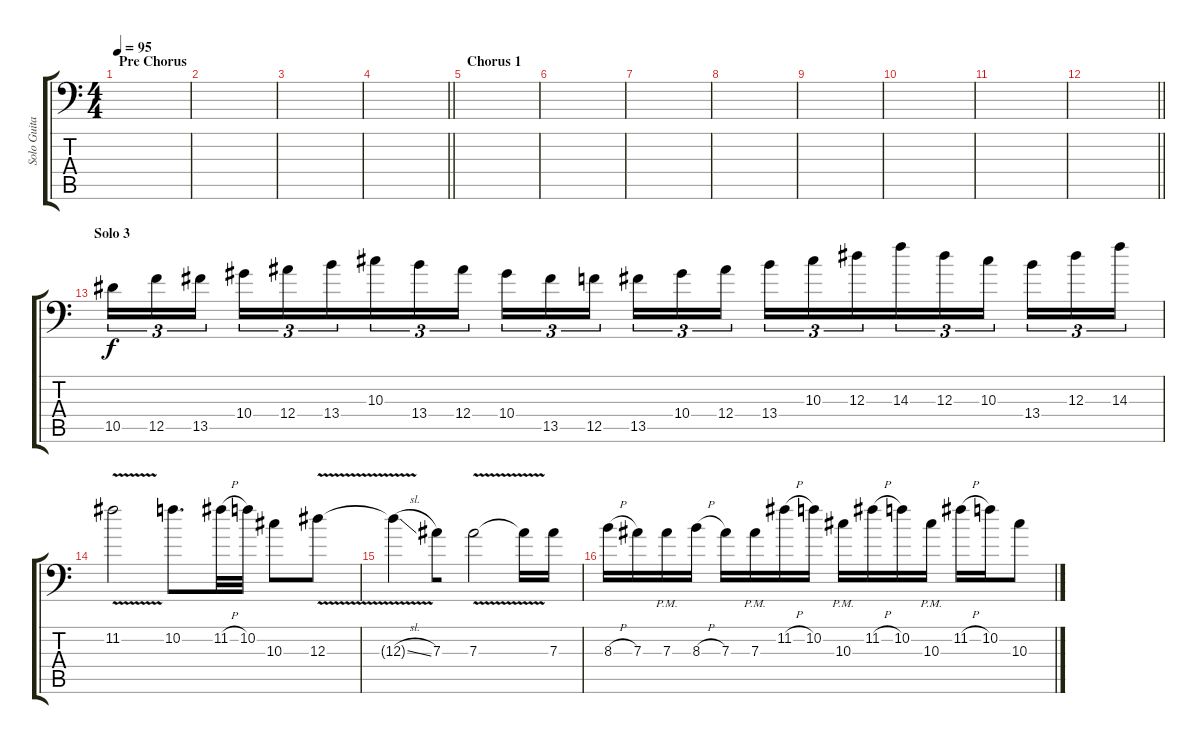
\track ("Solo Guitar" "Solo Guita") {instrument distortionguitar}
\staff {score tabs}
\tuning (C4 G3 Eb3 Bb2 F2 Bb1) {hide}
\ts (4 4)
\section ("" "Pre Chorus")
\tempo 95
\clef f4
\ks c
|
|
|
\barLineRight lightlight
|
\section ("" "Chorus 1")
|
|
|
|
|
|
|
\barLineRight lightlight
|
\section ("" "Solo 3")
10.5.16{tu (3 2)} 12.5.16{tu (3 2)} 13.5.16{tu (3 2) beam splitsecondary} 10.4.16{tu (3 2)} 12.4.16{tu (3 2) beam merge} 13.4.16{tu (3 2) beam merge} 10.3.16{tu (3 2)} 13.4.16{tu (3 2)} 12.4.16{tu (3 2) beam splitsecondary} 10.4.16{tu (3 2)} 13.5.16{tu (3 2) beam merge} 12.5.16{tu (3 2)} 13.5.16{tu (3 2)} 10.4.16{tu (3 2)} 12.4.16{tu (3 2) beam splitsecondary} 13.4.16{tu (3 2)} 10.3.16{tu (3 2) beam merge} 12.3.16{tu (3 2) beam merge} 14.3.16{tu (3 2)} 12.3.16{tu (3 2)} 10.3.16{tu (3 2) beam splitsecondary} 13.4.16{tu (3 2) beam merge} 12.3.16{tu (3 2) beam merge} 14.3.16{tu (3 2)} |
11.2{v}.2 10.2.8{d} 11.2{h}.32 10.2.32 10.3.8 12.3{v}.8 |
12.3{v sl t}.4 7.3.8{beam merge} 7.3{v}.2 7.3{t}.16 7.3.16 |
8.3{h}.16{beam merge} 7.3.16 7.3{pm}.16 8.3{h}.16 7.3.16 7.3{pm}.16 11.2{h}.16{beam merge} 10.2.16 10.3{pm}.16{beam merge} 11.2{h}.16 10.2.16 10.3{pm}.16 11.2{h}.16 10.2.16 10.3.8
